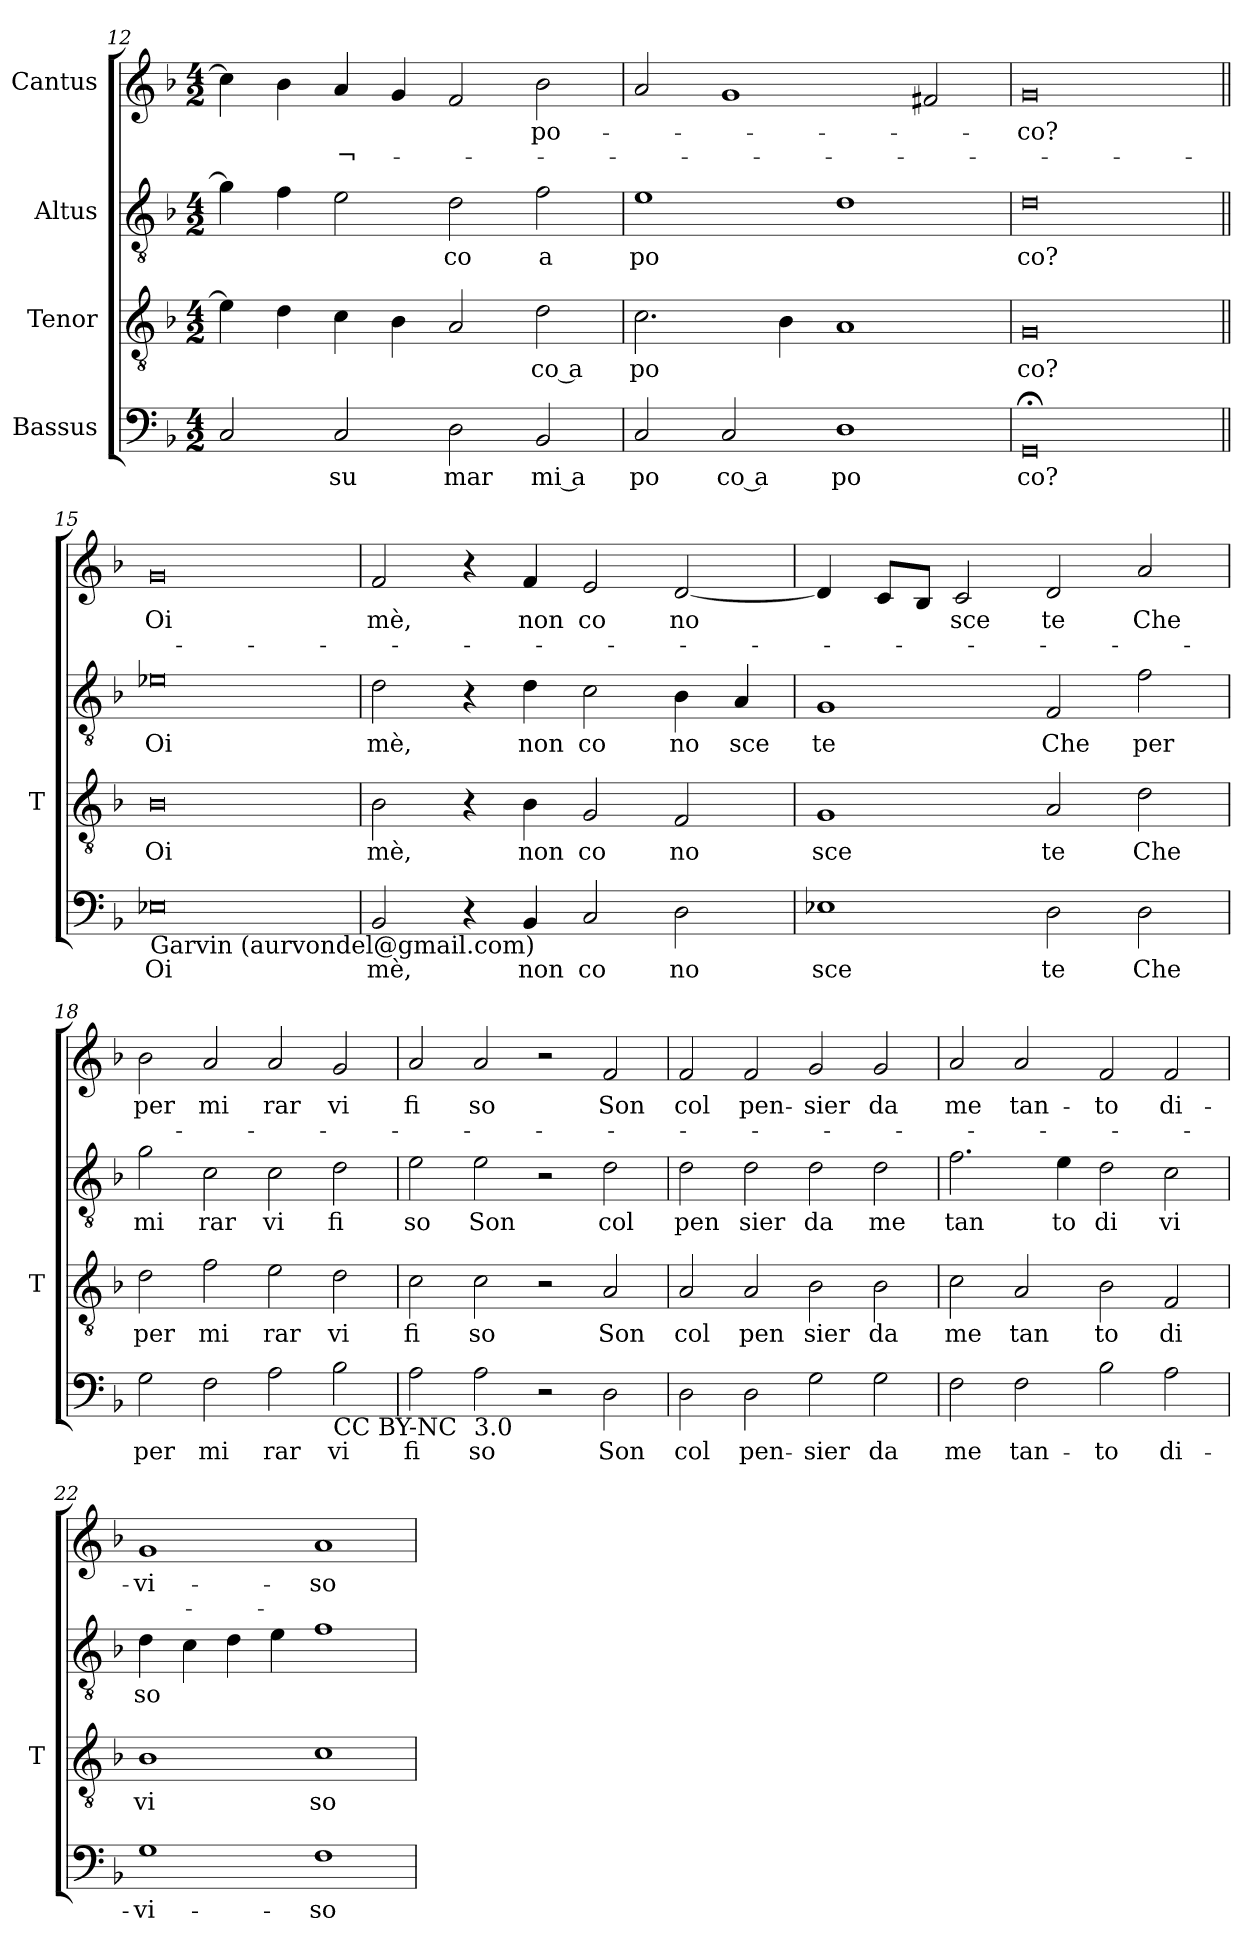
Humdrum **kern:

**kern	**text	**kern	**text	**kern	**text	**kern	**text	**text
*part4	*part4	*part3	*part3	*part2	*part2	*part1	*part1	*part1
*staff4	*staff4	*staff3	*staff3	*staff2	*staff2	*staff1	*staff1	*staff1
*I"Bassus	*	*I"Tenor	*	*I"Altus	*	*I"Cantus	*	*
*	*	*I'T	*	*	*	*	*	*
*clefF4	*	*clefGv2	*	*clefGv2	*	*clefG2	*	*
*k[b-]	*	*k[b-]	*	*k[b-]	*	*k[b-]	*	*
*M4/2	*	*M4/2	*	*M4/2	*	*M4/2	*	*
=12	=12	=12	=12	=12	=12	=12	=12	=12
2C/	.	4e\]	.	4g\]	.	4cc\]	.	.
.	.	4d\	.	4f\	.	4b-\	.	.
!	!LO:LY:b	!	!	!	!	!	!	!LO:LY:b
2C/	su	4c\	.	2e\	.	4a/	.	-¬-
.	.	4B-\	.	.	.	4g/	.	.
!	!LO:LY:b	!	!	!	!LO:LY:b	!	!	!
2D\	mar	2A/	.	2d\	co	2f/	.	.
!	!LO:LY:b	!	!LO:LY:b	!	!LO:LY:b	!	!LO:LY:b	!
2BB-/	mi a	2d\	co a	2f\	a	2b-\	po-	.
!!LO:LB:g=z
=13	=13	=13	=13	=13	=13	=13	=13	=13
!	!LO:LY:b	!	!LO:LY:b	!	!LO:LY:b	!	!	!
2C/	po	2.c\	po	1e	po	2a/	.	.
!	!LO:LY:b	!	!	!	!	!	!	!
2C/	co a	.	.	.	.	1g	.	.
.	.	4B-\	.	.	.	.	.	.
!	!LO:LY:b	!	!	!	!	!	!	!
1D	po	1A	.	1d	.	.	.	.
.	.	.	.	.	.	2f#X/	.	.
=14	=14	=14	=14	=14	=14	=14	=14	=14
!	!LO:LY:b	!	!LO:LY:b	!	!LO:LY:b	!	!LO:LY:b	!
0GG;	co?	0G	co?	0d	co?	0g	-co?	.
=15||	=15||	=15||	=15||	=15||	=15||	=15||	=15||	=15||
!LO:TX:b:t=Garvin (aurvondel@gmail.com)	!	!	!	!	!	!	!	!
!	!LO:LY:b	!	!LO:LY:b	!	!LO:LY:b	!	!LO:LY:b	!
0E-X	Oi	0B-	Oi	0e-X	Oi	0g	Oi	.
=16	=16	=16	=16	=16	=16	=16	=16	=16
!	!LO:LY:b	!	!LO:LY:b	!	!LO:LY:b	!	!LO:LY:b	!
2BB-/	mè,	2B-\	mè,	2d\	mè,	2f/	mè,	.
4r	.	4r	.	4r	.	4r	.	.
!	!LO:LY:b	!	!LO:LY:b	!	!LO:LY:b	!	!LO:LY:b	!
4BB-/	non	4B-\	non	4d\	non	4f/	non	.
!	!LO:LY:b	!	!LO:LY:b	!	!LO:LY:b	!	!LO:LY:b	!
2C/	co	2G/	co	2c\	co	2e/	co	.
!	!LO:LY:b	!	!LO:LY:b	!	!LO:LY:b	!	!LO:LY:b	!
2D\	no	2F/	no	4B-\	no	[2d/	no	.
!	!	!	!	!	!LO:LY:b	!	!	!
.	.	.	.	4A/	sce	.	.	.
=17	=17	=17	=17	=17	=17	=17	=17	=17
!	!LO:LY:b	!	!LO:LY:b	!	!LO:LY:b	!	!	!
1E-X	sce	1G	sce	1G	te	4d/]	.	.
.	.	.	.	.	.	8cL	.	.
.	.	.	.	.	.	8B-J	.	.
!	!	!	!	!	!	!	!LO:LY:b	!
.	.	.	.	.	.	2c/	sce	.
!	!LO:LY:b	!	!LO:LY:b	!	!LO:LY:b	!	!LO:LY:b	!
2D\	te	2A/	te	2F/	Che	2d/	te	.
!	!LO:LY:b	!	!LO:LY:b	!	!LO:LY:b	!	!LO:LY:b	!
2D\	Che	2d\	Che	2f\	per	2a/	Che	.
=18	=18	=18	=18	=18	=18	=18	=18	=18
!	!LO:LY:b	!	!LO:LY:b	!	!LO:LY:b	!	!LO:LY:b	!
2G\	per	2d\	per	2g\	mi	2b-\	per	.
!	!LO:LY:b	!	!LO:LY:b	!	!LO:LY:b	!	!LO:LY:b	!
2F\	mi	2f\	mi	2c\	rar	2a/	mi	.
!	!LO:LY:b	!	!LO:LY:b	!	!LO:LY:b	!	!LO:LY:b	!
2A\	rar	2e\	rar	2c\	vi	2a/	rar	.
!LO:TX:b:t=CC BY-NC	!	!	!	!	!	!	!	!
!	!LO:LY:b	!	!LO:LY:b	!	!LO:LY:b	!	!LO:LY:b	!
2B-\	vi	2d\	vi	2d\	fi	2g/	vi	.
!!LO:PB:g=z
=19	=19	=19	=19	=19	=19	=19	=19	=19
!	!LO:LY:b	!	!LO:LY:b	!	!LO:LY:b	!	!LO:LY:b	!
2A\	fi	2c\	fi	2e\	so	2a/	fi	.
!LO:TX:b:t=3.0	!	!	!	!	!	!	!	!
!	!LO:LY:b	!	!LO:LY:b	!	!LO:LY:b	!	!LO:LY:b	!
2A\	so	2c\	so	2e\	Son	2a/	so	.
2r	.	2r	.	2r	.	2r	.	.
!	!LO:LY:b	!	!LO:LY:b	!	!LO:LY:b	!	!LO:LY:b	!
2D\	Son	2A/	Son	2d\	col	2f/	Son	.
!!LO:PB:g=z
=20	=20	=20	=20	=20	=20	=20	=20	=20
!	!LO:LY:b	!	!LO:LY:b	!	!LO:LY:b	!	!LO:LY:b	!
2D\	col	2A/	col	2d\	pen	2f/	col	.
!	!LO:LY:b	!	!LO:LY:b	!	!LO:LY:b	!	!LO:LY:b	!
2D\	pen-	2A/	pen	2d\	sier	2f/	pen-	.
!	!LO:LY:b	!	!LO:LY:b	!	!LO:LY:b	!	!LO:LY:b	!
2G\	-sier	2B-\	sier	2d\	da	2g/	-sier	.
!	!LO:LY:b	!	!LO:LY:b	!	!LO:LY:b	!	!LO:LY:b	!
2G\	da	2B-\	da	2d\	me	2g/	da	.
=21	=21	=21	=21	=21	=21	=21	=21	=21
!	!LO:LY:b	!	!LO:LY:b	!	!LO:LY:b	!	!LO:LY:b	!
2F\	me	2c\	me	2.f\	tan	2a/	me	.
!	!LO:LY:b	!	!LO:LY:b	!	!	!	!LO:LY:b	!
2F\	tan-	2A/	tan	.	.	2a/	tan-	.
!	!	!	!	!	!LO:LY:b	!	!	!
.	.	.	.	4e\	to	.	.	.
!	!LO:LY:b	!	!LO:LY:b	!	!LO:LY:b	!	!LO:LY:b	!
2B-\	-to	2B-\	to	2d\	di	2f/	-to	.
!	!LO:LY:b	!	!LO:LY:b	!	!LO:LY:b	!	!LO:LY:b	!
2A\	di-	2F/	di	2c\	vi	2f/	di-	.
=22	=22	=22	=22	=22	=22	=22	=22	=22
!	!LO:LY:b	!	!LO:LY:b	!	!LO:LY:b	!	!LO:LY:b	!
1G	-vi-	1B-	vi	4d\	so	1g	-vi-	.
.	.	.	.	4c\	.	.	.	.
.	.	.	.	4d\	.	.	.	.
.	.	.	.	4e\	.	.	.	.
!	!LO:LY:b	!	!LO:LY:b	!	!	!	!LO:LY:b	!
1F	-so	1c	so	1f	.	1a	-so	.
=	=	=	=	=	=	=	=	=
*-	*-	*-	*-	*-	*-	*-	*-	*-
